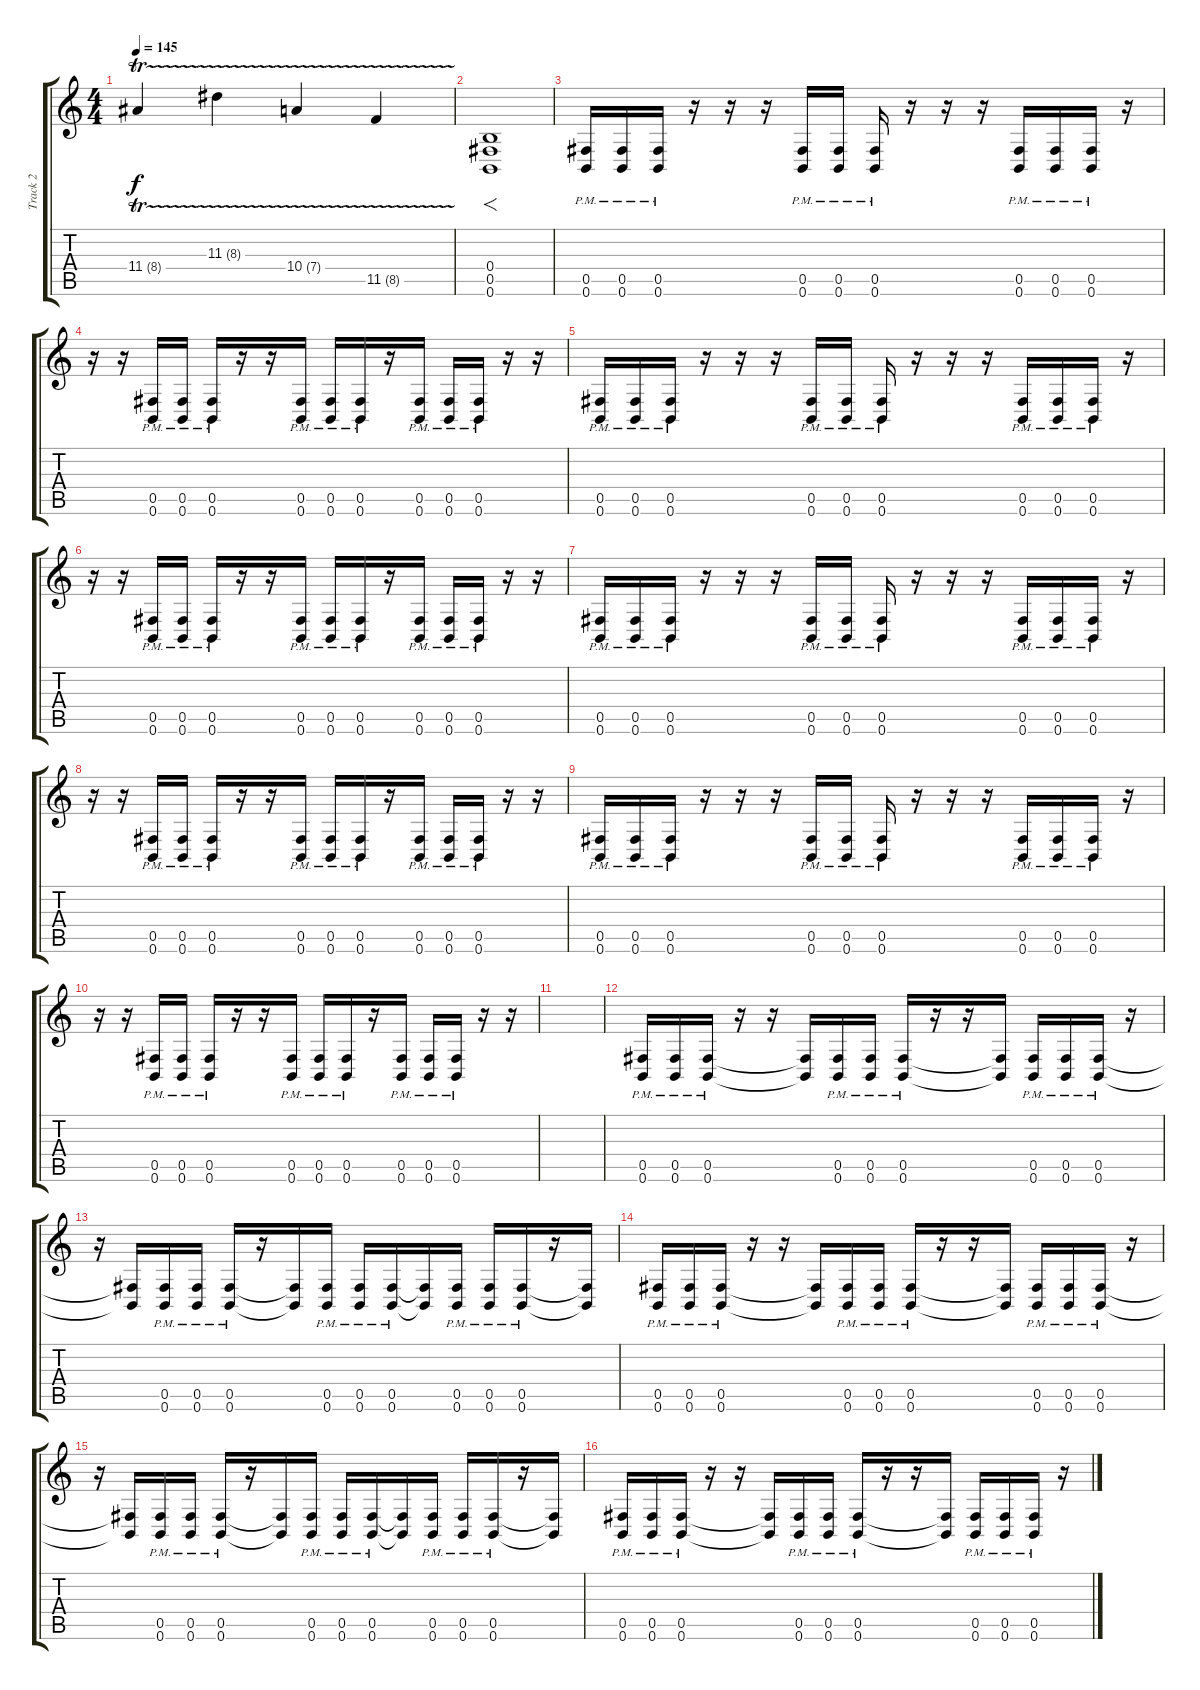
\track ("Track 2" "Track 2") {instrument distortionguitar}
\staff {score tabs}
\tuning (Db4 Ab3 E3 B2 Gb2 B1) {hide}
\ts (4 4)
\tempo 145
\clef g2
\ks c
11.4{tr (8 64)}.4{dy f} 11.3{tr (8 64)}.4 10.4{tr (7 64)}.4 11.5{tr (8 64)}.4 |
(0.4 0.5 0.6).1{f} |
(0.5{pm} 0.6{pm}).16 (0.5{pm} 0.6{pm}).16 (0.5{pm} 0.6{pm}).16 r.16 r.16 r.16 (0.5{pm} 0.6{pm}).16 (0.5{pm} 0.6{pm}).16 (0.5{pm} 0.6{pm}).16 r.16 r.16 r.16 (0.5{pm} 0.6{pm}).16 (0.5{pm} 0.6{pm}).16 (0.5{pm} 0.6{pm}).16 r.16 |
r.16 r.16 (0.5{pm} 0.6{pm}).16 (0.5{pm} 0.6{pm}).16 (0.5{pm} 0.6{pm}).16 r.16 r.16 (0.5{pm} 0.6{pm}).16 (0.5{pm} 0.6{pm}).16 (0.5{pm} 0.6{pm}).16 r.16 (0.5{pm} 0.6{pm}).16 (0.5{pm} 0.6{pm}).16 (0.5{pm} 0.6{pm}).16 r.16 r.16 |
(0.5{pm} 0.6{pm}).16 (0.5{pm} 0.6{pm}).16 (0.5{pm} 0.6{pm}).16 r.16 r.16 r.16 (0.5{pm} 0.6{pm}).16 (0.5{pm} 0.6{pm}).16 (0.5{pm} 0.6{pm}).16 r.16 r.16 r.16 (0.5{pm} 0.6{pm}).16 (0.5{pm} 0.6{pm}).16 (0.5{pm} 0.6{pm}).16 r.16 |
r.16 r.16 (0.5{pm} 0.6{pm}).16 (0.5{pm} 0.6{pm}).16 (0.5{pm} 0.6{pm}).16 r.16 r.16 (0.5{pm} 0.6{pm}).16 (0.5{pm} 0.6{pm}).16 (0.5{pm} 0.6{pm}).16 r.16 (0.5{pm} 0.6{pm}).16 (0.5{pm} 0.6{pm}).16 (0.5{pm} 0.6{pm}).16 r.16 r.16 |
(0.5{pm} 0.6{pm}).16 (0.5{pm} 0.6{pm}).16 (0.5{pm} 0.6{pm}).16 r.16 r.16 r.16 (0.5{pm} 0.6{pm}).16 (0.5{pm} 0.6{pm}).16 (0.5{pm} 0.6{pm}).16 r.16 r.16 r.16 (0.5{pm} 0.6{pm}).16 (0.5{pm} 0.6{pm}).16 (0.5{pm} 0.6{pm}).16 r.16 |
r.16 r.16 (0.5{pm} 0.6{pm}).16 (0.5{pm} 0.6{pm}).16 (0.5{pm} 0.6{pm}).16 r.16 r.16 (0.5{pm} 0.6{pm}).16 (0.5{pm} 0.6{pm}).16 (0.5{pm} 0.6{pm}).16 r.16 (0.5{pm} 0.6{pm}).16 (0.5{pm} 0.6{pm}).16 (0.5{pm} 0.6{pm}).16 r.16 r.16 |
(0.5{pm} 0.6{pm}).16 (0.5{pm} 0.6{pm}).16 (0.5{pm} 0.6{pm}).16 r.16 r.16 r.16 (0.5{pm} 0.6{pm}).16 (0.5{pm} 0.6{pm}).16 (0.5{pm} 0.6{pm}).16 r.16 r.16 r.16 (0.5{pm} 0.6{pm}).16 (0.5{pm} 0.6{pm}).16 (0.5{pm} 0.6{pm}).16 r.16 |
r.16 r.16 (0.5{pm} 0.6{pm}).16 (0.5{pm} 0.6{pm}).16 (0.5{pm} 0.6{pm}).16 r.16 r.16 (0.5{pm} 0.6{pm}).16 (0.5{pm} 0.6{pm}).16 (0.5{pm} 0.6{pm}).16 r.16 (0.5{pm} 0.6{pm}).16 (0.5{pm} 0.6{pm}).16 (0.5{pm} 0.6{pm}).16 r.16 r.16 |
|
(0.5{pm} 0.6{pm}).16 (0.5{pm} 0.6{pm}).16 (0.5{pm} 0.6{pm}).16 r.16 r.16 (0.5{t} 0.6{t}).16 (0.5{pm} 0.6{pm}).16 (0.5{pm} 0.6{pm}).16 (0.5{pm} 0.6{pm}).16 r.16 r.16 (0.5{t} 0.6{t}).16 (0.5{pm} 0.6{pm}).16 (0.5{pm} 0.6{pm}).16 (0.5{pm} 0.6{pm}).16 r.16 |
r.16 (0.5{t} 0.6{t}).16 (0.5{pm} 0.6{pm}).16 (0.5{pm} 0.6{pm}).16 (0.5{pm} 0.6{pm}).16 r.16 (0.5{t} 0.6{t}).16 (0.5{pm} 0.6{pm}).16 (0.5{pm} 0.6{pm}).16 (0.5{pm} 0.6{pm}).16 (0.5{t} 0.6{t}).16 (0.5{pm} 0.6{pm}).16 (0.5{pm} 0.6{pm}).16 (0.5{pm} 0.6{pm}).16 r.16 (0.5{t} 0.6{t}).16 |
(0.5{pm} 0.6{pm}).16 (0.5{pm} 0.6{pm}).16 (0.5{pm} 0.6{pm}).16 r.16 r.16 (0.5{t} 0.6{t}).16 (0.5{pm} 0.6{pm}).16 (0.5{pm} 0.6{pm}).16 (0.5{pm} 0.6{pm}).16 r.16 r.16 (0.5{t} 0.6{t}).16 (0.5{pm} 0.6{pm}).16 (0.5{pm} 0.6{pm}).16 (0.5{pm} 0.6{pm}).16 r.16 |
r.16 (0.5{t} 0.6{t}).16 (0.5{pm} 0.6{pm}).16 (0.5{pm} 0.6{pm}).16 (0.5{pm} 0.6{pm}).16 r.16 (0.5{t} 0.6{t}).16 (0.5{pm} 0.6{pm}).16 (0.5{pm} 0.6{pm}).16 (0.5{pm} 0.6{pm}).16 (0.5{t} 0.6{t}).16 (0.5{pm} 0.6{pm}).16 (0.5{pm} 0.6{pm}).16 (0.5{pm} 0.6{pm}).16 r.16 (0.5{t} 0.6{t}).16 |
(0.5{pm} 0.6{pm}).16 (0.5{pm} 0.6{pm}).16 (0.5{pm} 0.6{pm}).16 r.16 r.16 (0.5{t} 0.6{t}).16 (0.5{pm} 0.6{pm}).16 (0.5{pm} 0.6{pm}).16 (0.5{pm} 0.6{pm}).16 r.16 r.16 (0.5{t} 0.6{t}).16 (0.5{pm} 0.6{pm}).16 (0.5{pm} 0.6{pm}).16 (0.5{pm} 0.6{pm}).16 r.16
